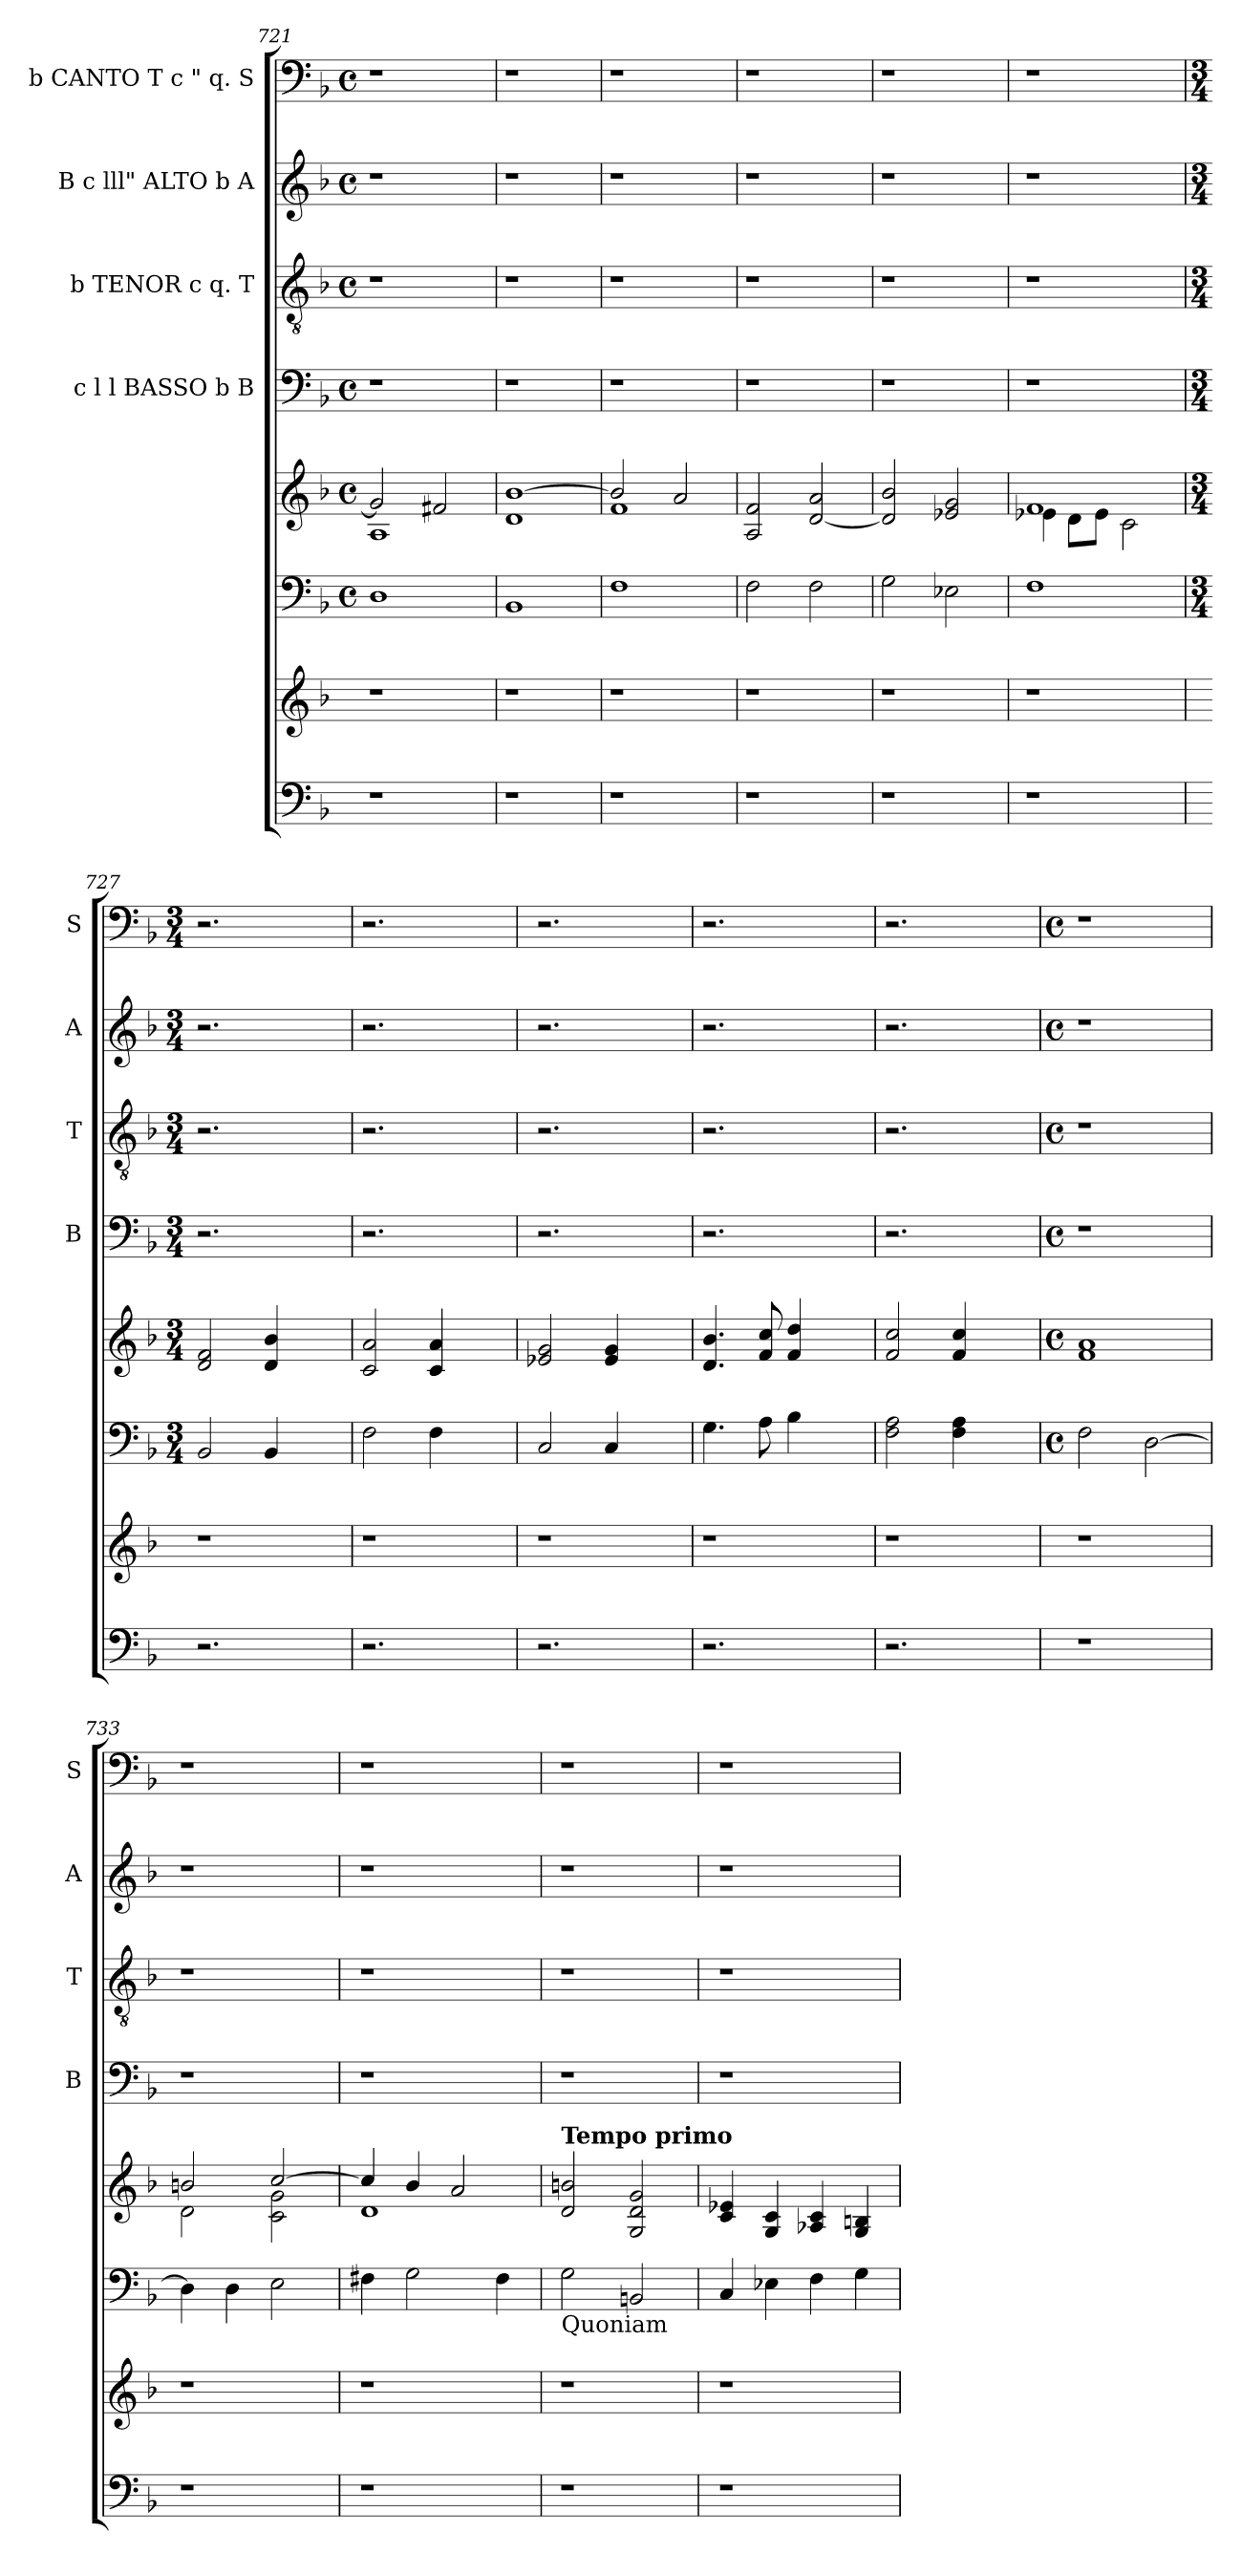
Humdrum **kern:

**kern	**kern	**kern	**kern	**kern	**kern	**kern	**kern
*part7	*part7	*part6	*part5	*part4	*part3	*part2	*part1
*staff8	*staff7	*staff6	*staff5	*staff4	*staff3	*staff2	*staff1
*	*	*	*	*I"c l l BASSO b B	*I"b TENOR c q. T	*I"B c lll" ALTO b A	*I"b CANTO T c " q. S
*	*	*	*	*I'B	*I'T	*I'A	*I'S
*clefF4	*clefG2	*clefF4	*clefG2	*clefF4	*clefGv2	*clefG2	*clefF4
*k[b-]	*k[b-]	*k[b-]	*k[b-]	*k[b-]	*k[b-]	*k[b-]	*k[b-]
*F:	*F:	*F:	*F:	*F:	*F:	*F:	*F:
*	*	*M4/4	*M4/4	*M4/4	*M4/4	*M4/4	*M4/4
*	*	*met(c)	*met(c)	*met(c)	*met(c)	*met(c)	*met(c)
=721	=721	=721	=721	=721	=721	=721	=721
*	*	*	*^	*	*	*	*
1r	1r	1D	2g/]	1A	1r	1r	1r	1r
.	.	.	2f#X/	.	.	.	.	.
*	*	*	*v	*v	*	*	*	*
=722	=722	=722	=722	=722	=722	=722	=722
1r	1r	1BB-	1d [>1b-	1r	1r	1r	1r
=723	=723	=723	=723	=723	=723	=723	=723
*	*	*	*^	*	*	*	*
1r	1r	1F	2b-/]	1f	1r	1r	1r	1r
.	.	.	2a/	.	.	.	.	.
*	*	*	*v	*v	*	*	*	*
!!LO:PB:g=z
=724	=724	=724	=724	=724	=724	=724	=724
1r	1r	2F\	2A/ 2f/	1r	1r	1r	1r
.	.	2F\	[<2d/ 2a/	.	.	.	.
=725	=725	=725	=725	=725	=725	=725	=725
1r	1r	2G\	2d/] 2b-/	1r	1r	1r	1r
.	.	2E-X\	2e-X/ 2g/	.	.	.	.
=726	=726	=726	=726	=726	=726	=726	=726
*	*	*	*^	*	*	*	*
1r	1r	1F	1f	4e-X\	1r	1r	1r	1r
.	.	.	.	8d\L	.	.	.	.
.	.	.	.	8e-\J	.	.	.	.
.	.	.	.	2c\	.	.	.	.
*	*	*	*v	*v	*	*	*	*
=727	=727	=727	=727	=727	=727	=727	=727
*	*	*M3/4	*M3/4	*M3/4	*M3/4	*M3/4	*M3/4
2.r	1r	2BB-/	2d/ 2f/	2.r	2.r	2.r	2.r
.	.	4BB-/	4d/ 4b-/	.	.	.	.
4ryy	.	4ryy	4ryy	4ryy	4ryy	4ryy	4ryy
=728	=728	=728	=728	=728	=728	=728	=728
2.r	1r	2F\	2c/ 2a/	2.r	2.r	2.r	2.r
.	.	4F\	4c/ 4a/	.	.	.	.
4ryy	.	4ryy	4ryy	4ryy	4ryy	4ryy	4ryy
!!LO:LB:g=z
=729	=729	=729	=729	=729	=729	=729	=729
2.r	1r	2C/	2e-X/ 2g/	2.r	2.r	2.r	2.r
.	.	4C/	4e-/ 4g/	.	.	.	.
4ryy	.	4ryy	4ryy	4ryy	4ryy	4ryy	4ryy
=730	=730	=730	=730	=730	=730	=730	=730
2.r	1r	4.G\	4.d/ 4.b-/	2.r	2.r	2.r	2.r
.	.	8A\	8f/ 8cc/	.	.	.	.
.	.	4B-\	4f/ 4dd/	.	.	.	.
4ryy	.	4ryy	4ryy	4ryy	4ryy	4ryy	4ryy
=731	=731	=731	=731	=731	=731	=731	=731
2.r	1r	2F\ 2A\	2f/ 2cc/	2.r	2.r	2.r	2.r
.	.	4F\ 4A\	4f/ 4cc/	.	.	.	.
4ryy	.	4ryy	4ryy	4ryy	4ryy	4ryy	4ryy
=732	=732	=732	=732	=732	=732	=732	=732
*	*	*M4/4	*M4/4	*M4/4	*M4/4	*M4/4	*M4/4
*	*	*met(c)	*met(c)	*met(c)	*met(c)	*met(c)	*met(c)
1r	1r	2F\	1f 1a	1r	1r	1r	1r
.	.	[>2D\	.	.	.	.	.
=733	=733	=733	=733	=733	=733	=733	=733
*	*	*	*^	*	*	*	*
1r	1r	4D\]	2bn/	2d\	1r	1r	1r	1r
.	.	4D\	.	.	.	.	.	.
.	.	2E\	[<2cc/	2c\ 2g\	.	.	.	.
!!LO:LB:g=z
=734	=734	=734	=734	=734	=734	=734	=734	=734
1r	1r	4F#X\	4cc/]	1d	1r	1r	1r	1r
.	.	2G\	4b-/	.	.	.	.	.
.	.	.	2a/	.	.	.	.	.
.	.	4F#\	.	.	.	.	.	.
*	*	*	*v	*v	*	*	*	*
=735	=735	=735	=735	=735	=735	=735	=735
!	!	!	!LO:TX:a:B:t=Tempo primo	!	!	!	!
!	!	!LO:TX:b:t=Quoniam	!	!	!	!	!
1r	1r	2G\	2d/ 2bn/	1r	1r	1r	1r
.	.	2BBn/	2G/ 2d/ 2g/	.	.	.	.
=736	=736	=736	=736	=736	=736	=736	=736
1r	1r	4C/	4c/ 4e-X/	1r	1r	1r	1r
.	.	4E-X\	4G/ 4c/	.	.	.	.
.	.	4F\	4A-X/ 4c/	.	.	.	.
.	.	4G\	4G/ 4Bn/	.	.	.	.
=	=	=	=	=	=	=	=
*-	*-	*-	*-	*-	*-	*-	*-
